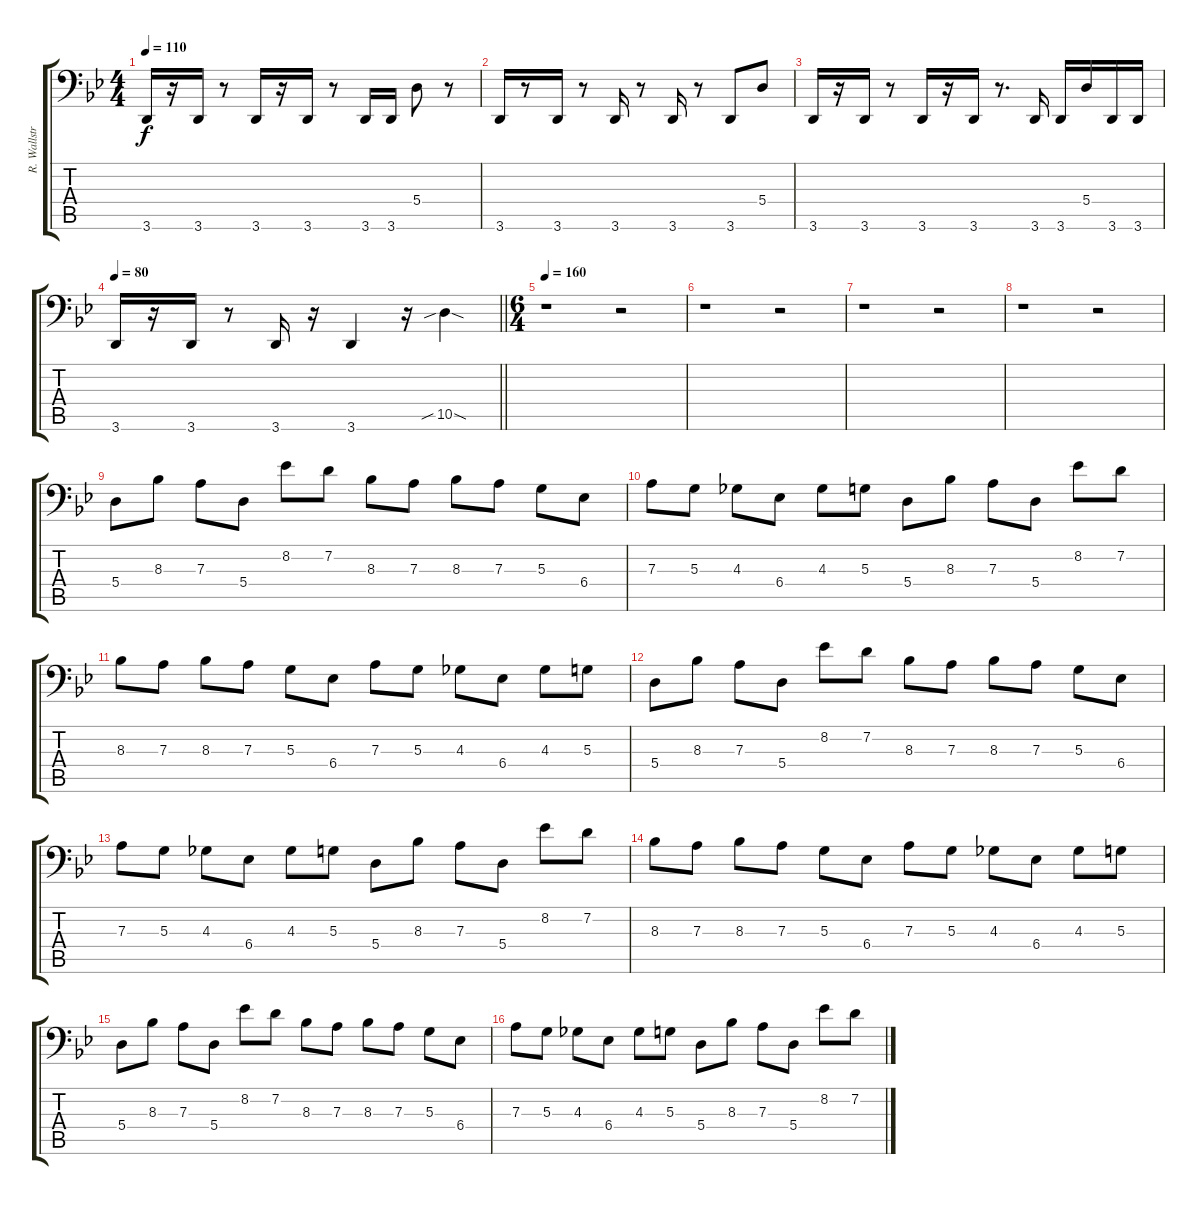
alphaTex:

\track ("R. Wallström (Bass)" "R. Wallstr") {instrument electricbassfinger}
\staff {score tabs}
\tuning (C3 G2 D2 A1 E1 B0) {hide}
\ts (4 4)
\tempo 110
\clef f4
\ks gminor
3.6.16{dy f} r.16 3.6.16 r.8 3.6.16 r.16 3.6.16 r.8 3.6.16 3.6.16 5.4.8 r.8 |
3.6.16 r.8 3.6.16 r.8 3.6.16 r.8 3.6.16 r.8 3.6.8 5.4.8 |
3.6.16 r.16 3.6.16 r.8 3.6.16 r.16 3.6.16 r.8{d} 3.6.16 3.6.16 5.4.16 3.6.16 3.6.16 |
\tempo 80
\barLineRight lightlight
3.6.16 r.16 3.6.16 r.8 3.6.16 r.16 3.6.4 r.16 10.5{sib sod}.4 |
\ts (6 4)
\tempo 160
r.1 r.2 |
r.1 r.2 |
r.1 r.2 |
r.1 r.2 |
5.4.8 8.3.8 7.3.8 5.4.8 8.2.8 7.2.8 8.3.8 7.3.8 8.3.8 7.3.8 5.3.8 6.4.8 |
7.3.8 5.3.8 4.3.8 6.4.8 4.3.8 5.3.8 5.4.8 8.3.8 7.3.8 5.4.8 8.2.8 7.2.8 |
8.3.8 7.3.8 8.3.8 7.3.8 5.3.8 6.4.8 7.3.8 5.3.8 4.3.8 6.4.8 4.3.8 5.3.8 |
5.4.8 8.3.8 7.3.8 5.4.8 8.2.8 7.2.8 8.3.8 7.3.8 8.3.8 7.3.8 5.3.8 6.4.8 |
7.3.8 5.3.8 4.3.8 6.4.8 4.3.8 5.3.8 5.4.8 8.3.8 7.3.8 5.4.8 8.2.8 7.2.8 |
8.3.8 7.3.8 8.3.8 7.3.8 5.3.8 6.4.8 7.3.8 5.3.8 4.3.8 6.4.8 4.3.8 5.3.8 |
5.4.8 8.3.8 7.3.8 5.4.8 8.2.8 7.2.8 8.3.8 7.3.8 8.3.8 7.3.8 5.3.8 6.4.8 |
7.3.8 5.3.8 4.3.8 6.4.8 4.3.8 5.3.8 5.4.8 8.3.8 7.3.8 5.4.8 8.2.8 7.2.8
